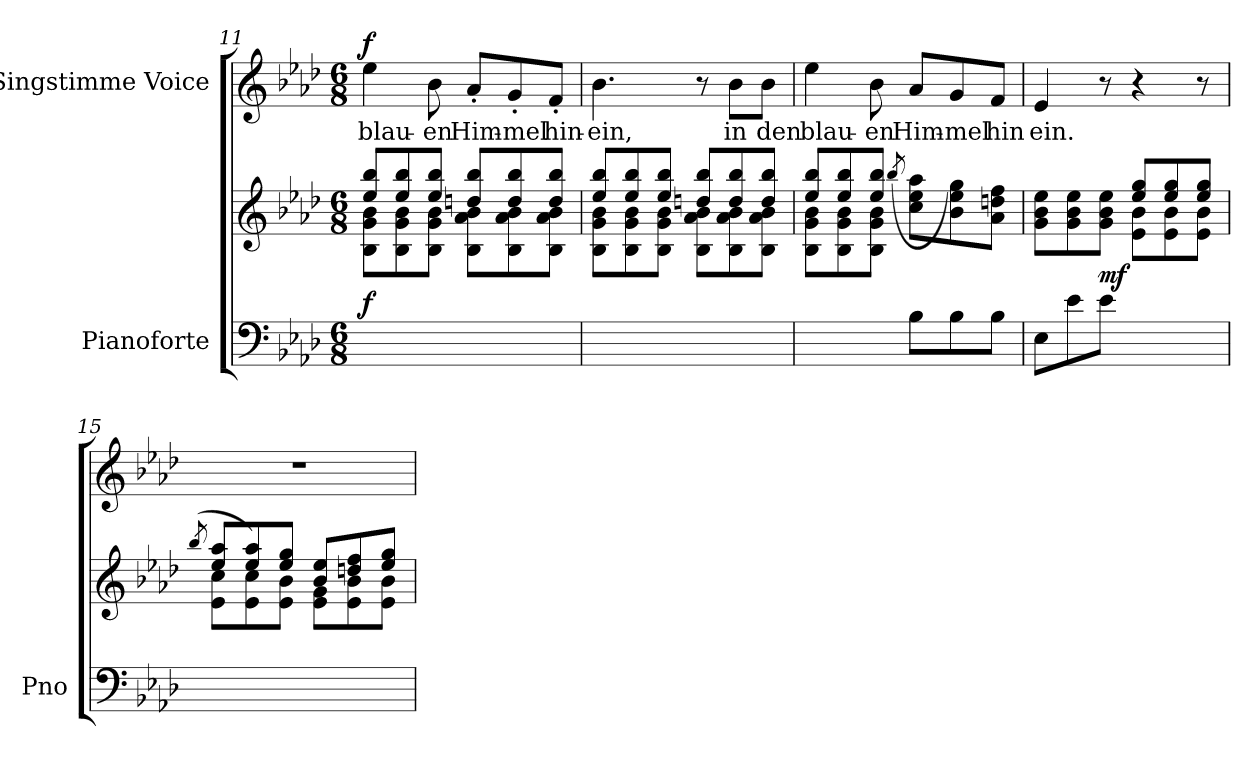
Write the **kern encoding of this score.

**kern	**kern	**dynam	**kern	**text	**dynam
*part2	*part2	*part2	*part1	*part1	*part1
*staff3	*staff2	*staff2/3	*staff1	*staff1	*staff1
*I"Pianoforte	*	*	*I"Singstimme Voice	*	*
*I'Pno	*	*	*	*	*
*clefF4	*clefG2	*	*clefG2	*	*
*k[b-e-a-d-]	*k[b-e-a-d-]	*	*k[b-e-a-d-]	*	*
*M6/8	*M6/8	*	*M6/8	*	*
=11	=11	=11	=11	=11	=11
*	*^	*	*	*	*
!	!	!	!LO:DY:a=2	!	!LO:LY:b	!LO:DY:a
2.ryy	8ee-/ 8bb-/L	8B-\ 8g\ 8b-\L	f	4ee-\	blau-	f
.	8ee-/ 8bb-/	8B-\ 8g\ 8b-\	.	.	.	.
!	!	!	!	!	!LO:LY:b	!
.	8ee-/ 8bb-/J	8B-\ 8g\ 8b-\J	.	8b-\	-en	.
!	!	!	!	!	!LO:LY:b	!
.	8ddn/ 8bb-/L	8B-\ 8a-\ 8b-\L	.	8a-'/L	Him-	.
!	!	!	!	!	!LO:LY:b	!
.	8dd/ 8bb-/	8B-\ 8a-\ 8b-\	.	8g'/	-mel	.
!	!	!	!	!	!LO:LY:b	!
.	8dd/ 8bb-/J	8B-\ 8a-\ 8b-\J	.	8f'/J	hin-	.
=12	=12	=12	=12	=12	=12	=12
!	!	!	!	!	!LO:LY:b	!
2.ryy	8ee-/ 8bb-/L	8B-\ 8g\ 8b-\L	.	4.b-\	-ein,	.
.	8ee-/ 8bb-/	8B-\ 8g\ 8b-\	.	.	.	.
.	8ee-/ 8bb-/J	8B-\ 8g\ 8b-\J	.	.	.	.
.	8ddn/ 8bb-/L	8B-\ 8a-\ 8b-\L	.	8r	.	.
!	!	!	!	!	!LO:LY:b	!
.	8dd/ 8bb-/	8B-\ 8a-\ 8b-\	.	8b-\L	in	.
!	!	!	!	!	!LO:LY:b	!
.	8dd/ 8bb-/J	8B-\ 8a-\ 8b-\J	.	8b-\J	den	.
=13	=13	=13	=13	=13	=13	=13
!	!	!	!	!	!LO:LY:b	!
4.ryy	8ee-/ 8bb-/L	8B-\ 8g\ 8b-\L	.	4ee-\	blau-	.
.	8ee-/ 8bb-/	8B-\ 8g\ 8b-\	.	.	.	.
!	!	!	!	!	!LO:LY:b	!
.	8ee-/ 8bb-/J	8B-\ 8g\ 8b-\J	.	8b-\	-en	.
.	(8qbb-/	.	.	.	.	.
!	!	!	!	!	!LO:LY:b	!
8B-\L	8cc\ 8ee-\ 8aa-\L	4.ryy	.	8a-/L	Him-	.
!	!	!	!	!	!LO:LY:b	!
8B-\	8b-\ 8ee-\ 8gg\)	.	.	8g/	-mel	.
!	!	!	!	!	!LO:LY:b	!
8B-\J	8a-\ 8ddn\ 8ff\J	.	.	8f/J	hin	.
!!LO:LB:g=z
=14	=14	=14	=14	=14	=14	=14
!	!	!	!	!	!LO:LY:b	!
8E-\L	8g\ 8b-\ 8ee-\L	4.ryy	.	4e-/	ein.	.
8e-\	8g\ 8b-\ 8ee-\	.	.	.	.	.
!	!	!	!LO:DY:b	!	!	!
8e-\J	8g\ 8b-\ 8ee-\J	.	mf	8r	.	.
4.ryy	8ee-/ 8gg/L	8e-\ 8b-\L	.	4r	.	.
.	8ee-/ 8gg/	8e-\ 8b-\	.	.	.	.
.	8ee-/ 8gg/J	8e-\ 8b-\J	.	8r	.	.
=15	=15	=15	=15	=15	=15	=15
.	(8qbb-/	.	.	.	.	.
2.ryy	8ee-/ 8aa-/L	8e-\ 8cc\L	.	2.r	.	.
.	8ee-/ 8aa-/)	8e-\ 8cc\	.	.	.	.
.	8ee-/ 8gg/J	8e-\ 8b-\J	.	.	.	.
.	8b-/ 8ee-/L	8e-\ 8g\L	.	.	.	.
.	8ddn/ 8ff/	8e-\ 8b-\	.	.	.	.
.	8ee-/ 8gg/J	8e-\ 8b-\J	.	.	.	.
*	*v	*v	*	*	*	*
=	=	=	=	=	=
*-	*-	*-	*-	*-	*-
